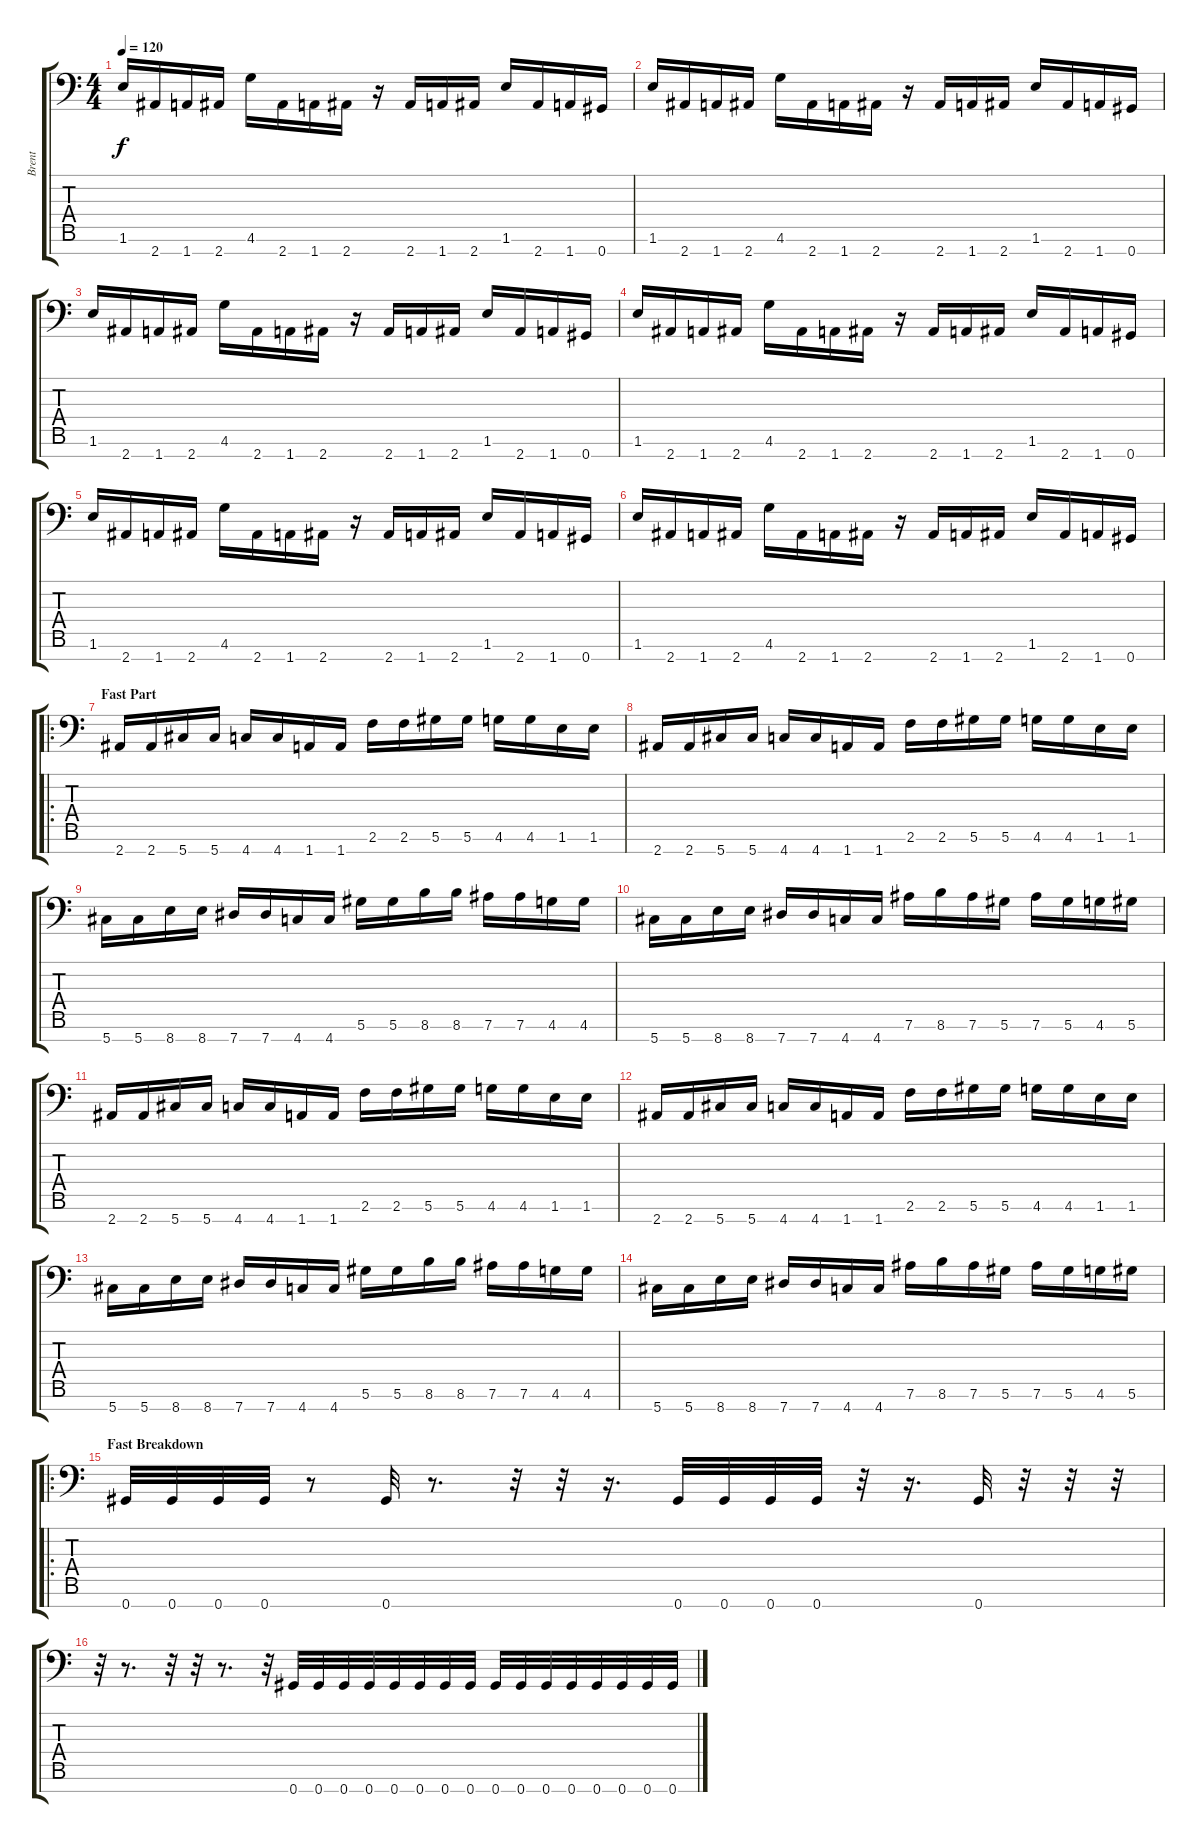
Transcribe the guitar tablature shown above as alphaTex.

\track ("Brent" "Brent") {instrument distortionguitar}
\staff {score tabs}
\tuning (Eb4 Bb3 Gb3 Db3 Ab2 Eb2 Ab1) {hide}
\ts (4 4)
\tempo 120
\clef f4
\ks c
1.6.16{dy f} 2.7.16 1.7.16 2.7.16 4.6.16 2.7.16 1.7.16 2.7.16 r.16 2.7.16 1.7.16 2.7.16 1.6.16 2.7.16 1.7.16 0.7.16 |
1.6.16 2.7.16 1.7.16 2.7.16 4.6.16 2.7.16 1.7.16 2.7.16 r.16 2.7.16 1.7.16 2.7.16 1.6.16 2.7.16 1.7.16 0.7.16 |
1.6.16 2.7.16 1.7.16 2.7.16 4.6.16 2.7.16 1.7.16 2.7.16 r.16 2.7.16 1.7.16 2.7.16 1.6.16 2.7.16 1.7.16 0.7.16 |
1.6.16 2.7.16 1.7.16 2.7.16 4.6.16 2.7.16 1.7.16 2.7.16 r.16 2.7.16 1.7.16 2.7.16 1.6.16 2.7.16 1.7.16 0.7.16 |
1.6.16 2.7.16 1.7.16 2.7.16 4.6.16 2.7.16 1.7.16 2.7.16 r.16 2.7.16 1.7.16 2.7.16 1.6.16 2.7.16 1.7.16 0.7.16 |
1.6.16 2.7.16 1.7.16 2.7.16 4.6.16 2.7.16 1.7.16 2.7.16 r.16 2.7.16 1.7.16 2.7.16 1.6.16 2.7.16 1.7.16 0.7.16 |
\ro
\section ("" "Fast Part")
2.7.16 2.7.16 5.7.16 5.7.16 4.7.16 4.7.16 1.7.16 1.7.16 2.6.16 2.6.16 5.6.16 5.6.16 4.6.16 4.6.16 1.6.16 1.6.16 |
2.7.16 2.7.16 5.7.16 5.7.16 4.7.16 4.7.16 1.7.16 1.7.16 2.6.16 2.6.16 5.6.16 5.6.16 4.6.16 4.6.16 1.6.16 1.6.16 |
5.7.16 5.7.16 8.7.16 8.7.16 7.7.16 7.7.16 4.7.16 4.7.16 5.6.16 5.6.16 8.6.16 8.6.16 7.6.16 7.6.16 4.6.16 4.6.16 |
5.7.16 5.7.16 8.7.16 8.7.16 7.7.16 7.7.16 4.7.16 4.7.16 7.6.16 8.6.16 7.6.16 5.6.16 7.6.16 5.6.16 4.6.16 5.6.16 |
2.7.16 2.7.16 5.7.16 5.7.16 4.7.16 4.7.16 1.7.16 1.7.16 2.6.16 2.6.16 5.6.16 5.6.16 4.6.16 4.6.16 1.6.16 1.6.16 |
2.7.16 2.7.16 5.7.16 5.7.16 4.7.16 4.7.16 1.7.16 1.7.16 2.6.16 2.6.16 5.6.16 5.6.16 4.6.16 4.6.16 1.6.16 1.6.16 |
5.7.16 5.7.16 8.7.16 8.7.16 7.7.16 7.7.16 4.7.16 4.7.16 5.6.16 5.6.16 8.6.16 8.6.16 7.6.16 7.6.16 4.6.16 4.6.16 |
5.7.16 5.7.16 8.7.16 8.7.16 7.7.16 7.7.16 4.7.16 4.7.16 7.6.16 8.6.16 7.6.16 5.6.16 7.6.16 5.6.16 4.6.16 5.6.16 |
\ro
\section ("" "Fast Breakdown")
0.7.32 0.7.32 0.7.32 0.7.32 r.8 0.7.32 r.8{d} r.32 r.32 r.16{d} 0.7.32 0.7.32 0.7.32 0.7.32 r.32 r.16{d} 0.7.32 r.32 r.32 r.32 |
r.32 r.8{d} r.32 r.32 r.8{d} r.32 0.7.32 0.7.32 0.7.32 0.7.32 0.7.32 0.7.32 0.7.32 0.7.32 0.7.32 0.7.32 0.7.32 0.7.32 0.7.32 0.7.32 0.7.32 0.7.32
